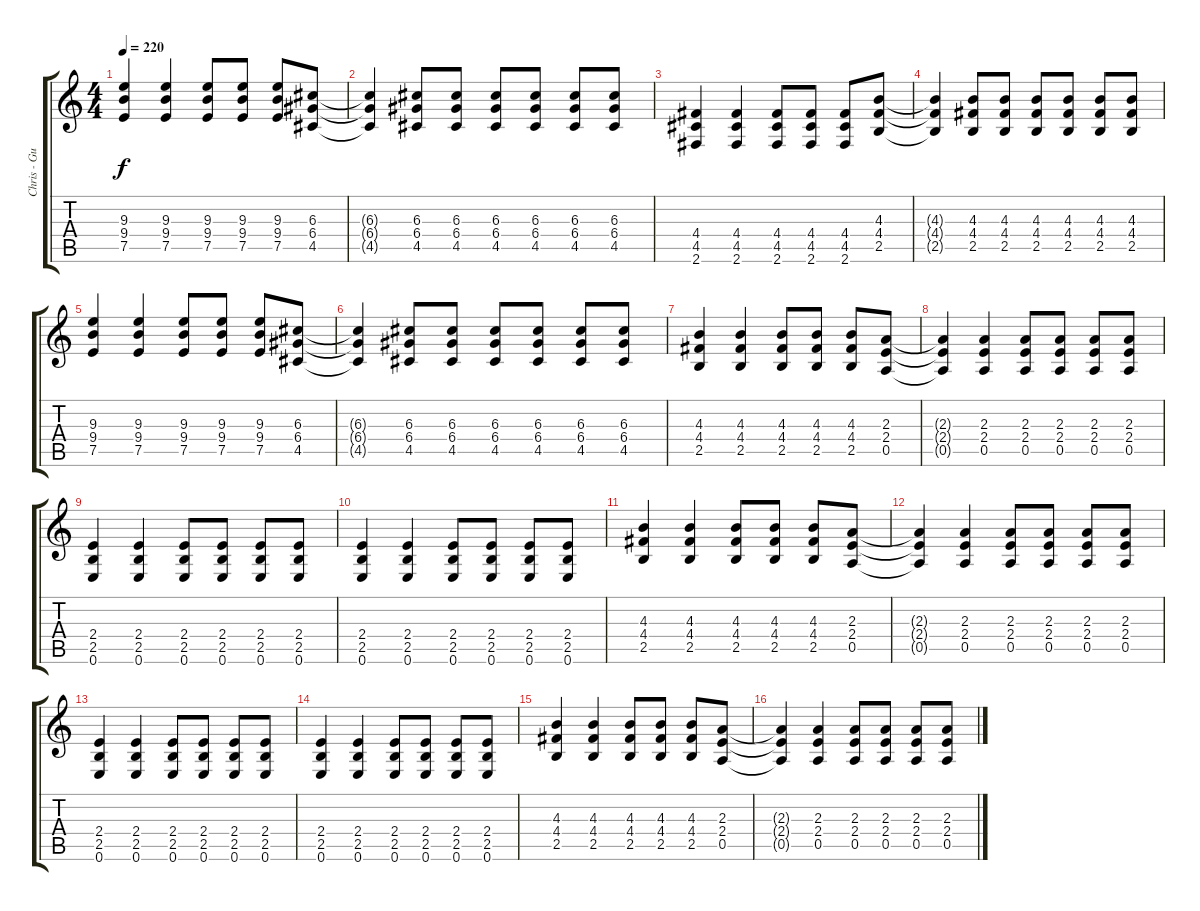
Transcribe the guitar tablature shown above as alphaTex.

\track ("Chris - Guitar" "Chris - Gu") {instrument distortionguitar}
\staff {score tabs}
\tuning (E4 B3 G3 D3 A2 E2) {hide}
\ts (4 4)
\tempo 220
\clef g2
\ks c
(9.3 9.4 7.5).4{dy f} (9.3 9.4 7.5).4 (9.3 9.4 7.5).8 (9.3 9.4 7.5).8 (9.3 9.4 7.5).8 (6.3 6.4 4.5).8 |
(6.3{t} 6.4{t} 4.5{t}).4 (6.3 6.4 4.5).8 (6.3 6.4 4.5).8 (6.3 6.4 4.5).8 (6.3 6.4 4.5).8 (6.3 6.4 4.5).8 (6.3 6.4 4.5).8 |
(4.4 4.5 2.6).4 (4.4 4.5 2.6).4 (4.4 4.5 2.6).8 (4.4 4.5 2.6).8 (4.4 4.5 2.6).8 (4.3 4.4 2.5).8 |
(4.3{t} 4.4{t} 2.5{t}).4 (4.3 4.4 2.5).8 (4.3 4.4 2.5).8 (4.3 4.4 2.5).8 (4.3 4.4 2.5).8 (4.3 4.4 2.5).8 (4.3 4.4 2.5).8 |
(9.3 9.4 7.5).4 (9.3 9.4 7.5).4 (9.3 9.4 7.5).8 (9.3 9.4 7.5).8 (9.3 9.4 7.5).8 (6.3 6.4 4.5).8 |
(6.3{t} 6.4{t} 4.5{t}).4 (6.3 6.4 4.5).8 (6.3 6.4 4.5).8 (6.3 6.4 4.5).8 (6.3 6.4 4.5).8 (6.3 6.4 4.5).8 (6.3 6.4 4.5).8 |
(4.3 4.4 2.5).4 (4.3 4.4 2.5).4 (4.3 4.4 2.5).8 (4.3 4.4 2.5).8 (4.3 4.4 2.5).8 (2.3 2.4 0.5).8 |
(2.3{t} 2.4{t} 0.5{t}).4 (2.3 2.4 0.5).4 (2.3 2.4 0.5).8 (2.3 2.4 0.5).8 (2.3 2.4 0.5).8 (2.3 2.4 0.5).8 |
(2.4 2.5 0.6).4 (2.4 2.5 0.6).4 (2.4 2.5 0.6).8 (2.4 2.5 0.6).8 (2.4 2.5 0.6).8 (2.4 2.5 0.6).8 |
(2.4 2.5 0.6).4 (2.4 2.5 0.6).4 (2.4 2.5 0.6).8 (2.4 2.5 0.6).8 (2.4 2.5 0.6).8 (2.4 2.5 0.6).8 |
(4.3 4.4 2.5).4 (4.3 4.4 2.5).4 (4.3 4.4 2.5).8 (4.3 4.4 2.5).8 (4.3 4.4 2.5).8 (2.3 2.4 0.5).8 |
(2.3{t} 2.4{t} 0.5{t}).4 (2.3 2.4 0.5).4 (2.3 2.4 0.5).8 (2.3 2.4 0.5).8 (2.3 2.4 0.5).8 (2.3 2.4 0.5).8 |
(2.4 2.5 0.6).4 (2.4 2.5 0.6).4 (2.4 2.5 0.6).8 (2.4 2.5 0.6).8 (2.4 2.5 0.6).8 (2.4 2.5 0.6).8 |
(2.4 2.5 0.6).4 (2.4 2.5 0.6).4 (2.4 2.5 0.6).8 (2.4 2.5 0.6).8 (2.4 2.5 0.6).8 (2.4 2.5 0.6).8 |
(4.3 4.4 2.5).4 (4.3 4.4 2.5).4 (4.3 4.4 2.5).8 (4.3 4.4 2.5).8 (4.3 4.4 2.5).8 (2.3 2.4 0.5).8 |
(2.3{t} 2.4{t} 0.5{t}).4 (2.3 2.4 0.5).4 (2.3 2.4 0.5).8 (2.3 2.4 0.5).8 (2.3 2.4 0.5).8 (2.3 2.4 0.5).8
